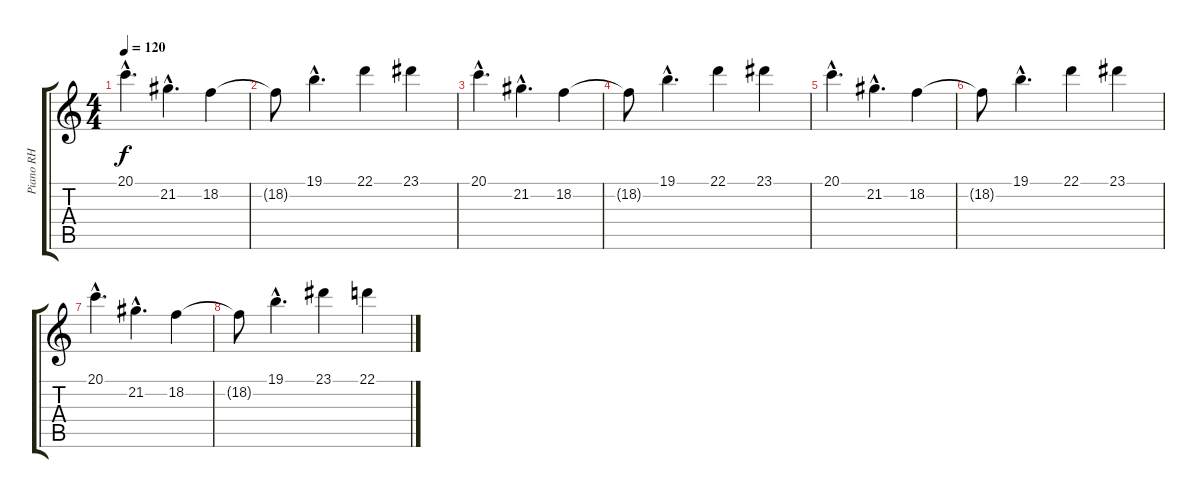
\track ("Piano RH" "Piano RH") {instrument acousticgrandpiano}
\staff {score tabs}
\tuning (E4 B3 G3 D3 A2 E2) {hide}
\ts (4 4)
\tempo 120
\clef g2
\ks c
20.1{hac}.4{d dy f} 21.2{hac}.4{d} 18.2.4 |
18.2{t}.8 19.1{hac}.4{d} 22.1.4 23.1.4 |
20.1{hac}.4{d} 21.2{hac}.4{d} 18.2.4 |
18.2{t}.8 19.1{hac}.4{d} 22.1.4 23.1.4 |
20.1{hac}.4{d volume 9} 21.2{hac}.4{d} 18.2.4 |
18.2{t}.8 19.1{hac}.4{d} 22.1.4 23.1.4 |
20.1{hac}.4{d volume 2} 21.2{hac}.4{d} 18.2.4 |
18.2{t}.8 19.1{hac}.4{d} 23.1.4 22.1.4
